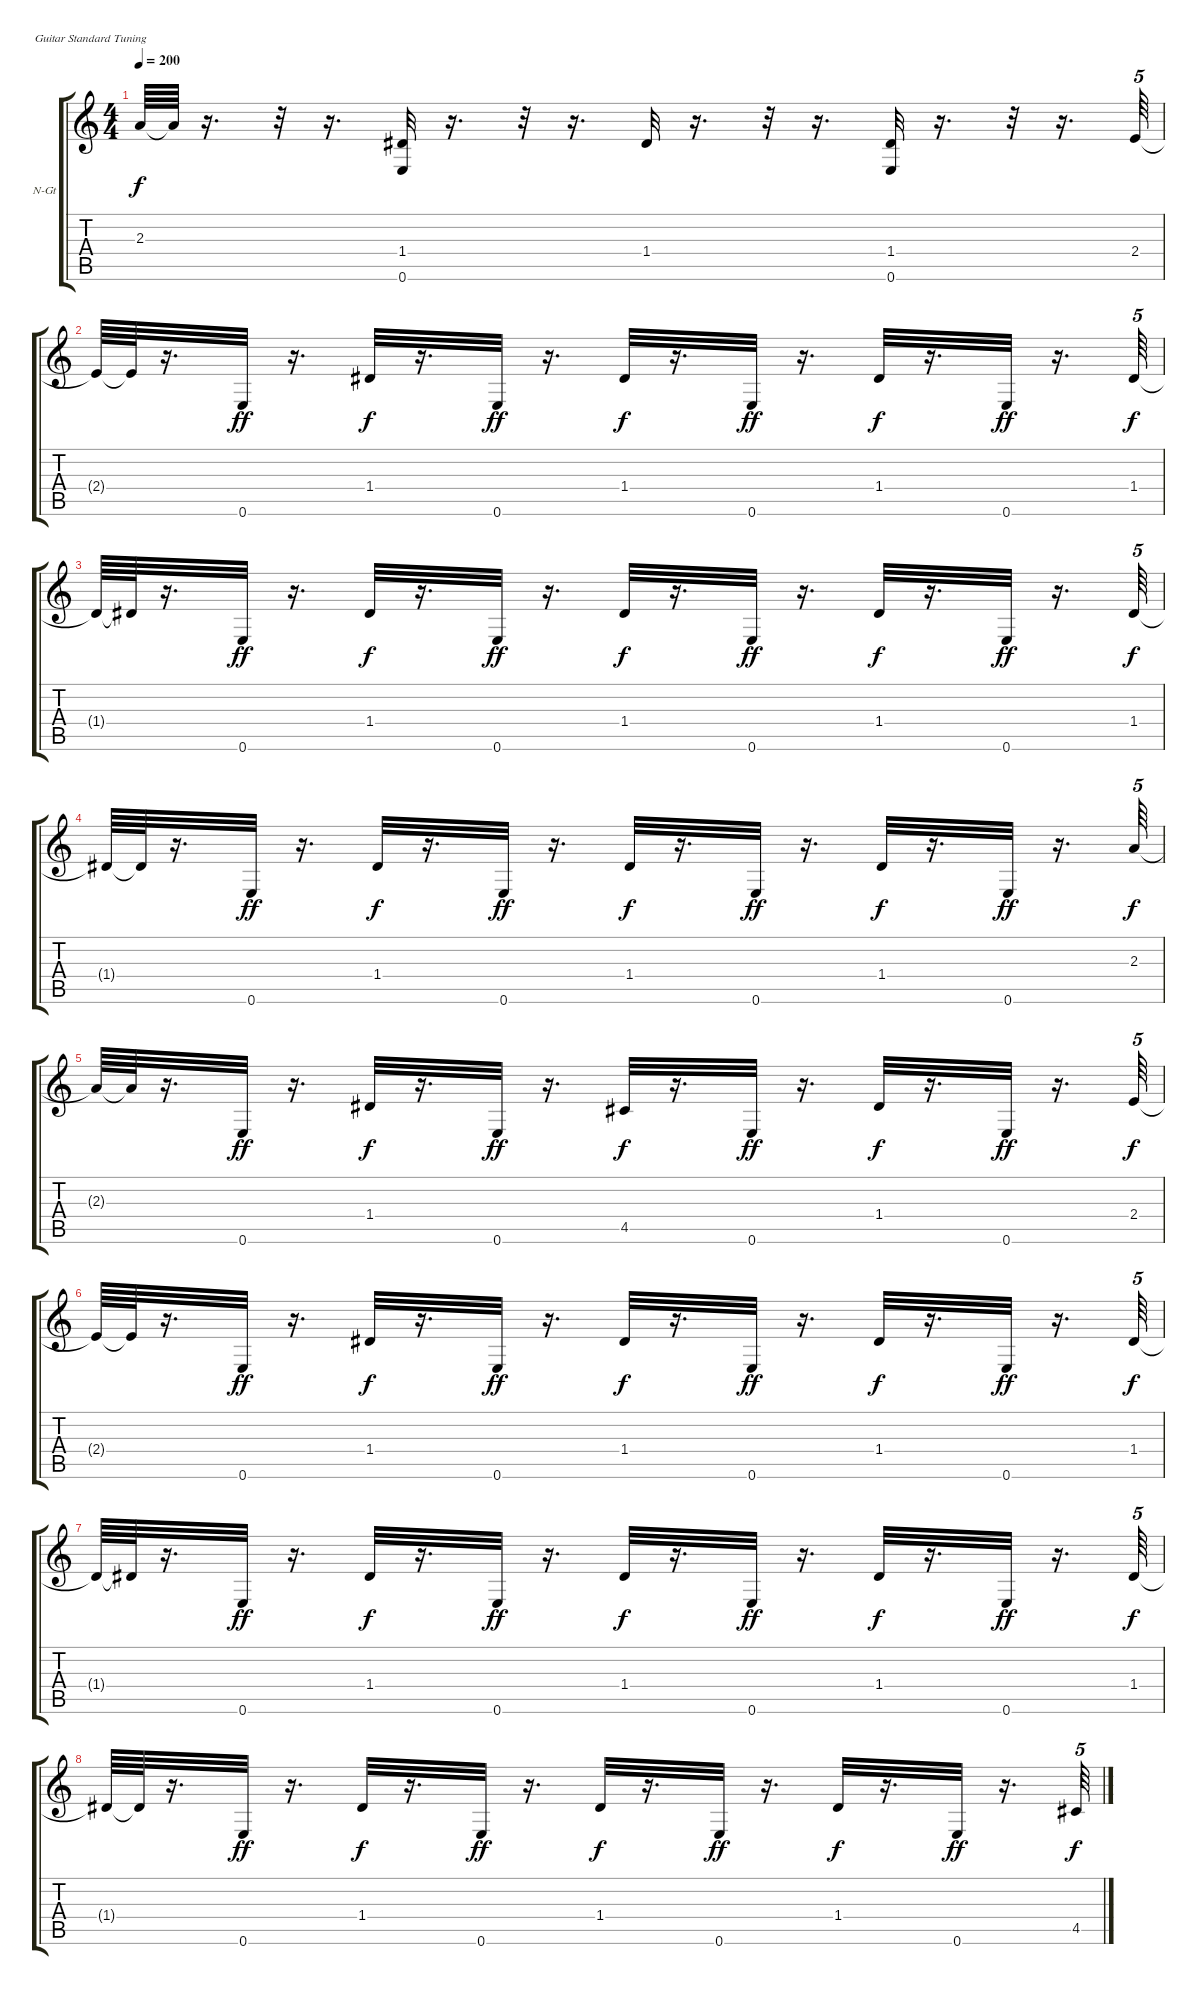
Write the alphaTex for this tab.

\bracketExtendMode groupsimilarinstruments
\firstSystemTrackNameOrientation horizontal
\otherSystemsTrackNameOrientation horizontal
\track ("Акустика" "N-Gt") {instrument acousticguitarnylon}
\staff {score tabs}
\tuning (E4 B3 G3 D3 A2 E2)
\ts (4 4)
\tempo 200
\clef g2
\ks c
2.3{t}.64{dy f} 2.3{t}.64 r.16{d} r.32 r.16{d} (1.4 0.6).32 r.16{d} r.32 r.16{d} 1.4.32 r.16{d} r.32 r.16{d} (1.4 0.6).32 r.16{d} r.32 r.16{d} 2.4.64{tu (5 4)} |
2.4{t}.64 2.4{t}.64 r.16{d} 0.6.32{dy ff} r.16{d} 1.4.32{dy f} r.16{d} 0.6.32{dy ff} r.16{d} 1.4.32{dy f} r.16{d} 0.6.32{dy ff} r.16{d} 1.4.32{dy f} r.16{d} 0.6.32{dy ff} r.16{d} 1.4.64{tu (5 4) dy f} |
1.4{t}.64 1.4{t}.64 r.16{d} 0.6.32{dy ff} r.16{d} 1.4.32{dy f} r.16{d} 0.6.32{dy ff} r.16{d} 1.4.32{dy f} r.16{d} 0.6.32{dy ff} r.16{d} 1.4.32{dy f} r.16{d} 0.6.32{dy ff} r.16{d} 1.4.64{tu (5 4) dy f} |
1.4{t}.64 1.4{t}.64 r.16{d} 0.6.32{dy ff} r.16{d} 1.4.32{dy f} r.16{d} 0.6.32{dy ff} r.16{d} 1.4.32{dy f} r.16{d} 0.6.32{dy ff} r.16{d} 1.4.32{dy f} r.16{d} 0.6.32{dy ff} r.16{d} 2.3.64{tu (5 4) dy f} |
2.3{t}.64 2.3{t}.64 r.16{d} 0.6.32{dy ff} r.16{d} 1.4.32{dy f} r.16{d} 0.6.32{dy ff} r.16{d} 4.5.32{dy f} r.16{d} 0.6.32{dy ff} r.16{d} 1.4.32{dy f} r.16{d} 0.6.32{dy ff} r.16{d} 2.4.64{tu (5 4) dy f} |
2.4{t}.64 2.4{t}.64 r.16{d} 0.6.32{dy ff} r.16{d} 1.4.32{dy f} r.16{d} 0.6.32{dy ff} r.16{d} 1.4.32{dy f} r.16{d} 0.6.32{dy ff} r.16{d} 1.4.32{dy f} r.16{d} 0.6.32{dy ff} r.16{d} 1.4.64{tu (5 4) dy f} |
1.4{t}.64 1.4{t}.64 r.16{d} 0.6.32{dy ff} r.16{d} 1.4.32{dy f} r.16{d} 0.6.32{dy ff} r.16{d} 1.4.32{dy f} r.16{d} 0.6.32{dy ff} r.16{d} 1.4.32{dy f} r.16{d} 0.6.32{dy ff} r.16{d} 1.4.64{tu (5 4) dy f} |
1.4{t}.64 1.4{t}.64 r.16{d} 0.6.32{dy ff} r.16{d} 1.4.32{dy f} r.16{d} 0.6.32{dy ff} r.16{d} 1.4.32{dy f} r.16{d} 0.6.32{dy ff} r.16{d} 1.4.32{dy f} r.16{d} 0.6.32{dy ff} r.16{d} 4.5.64{tu (5 4) dy f}
